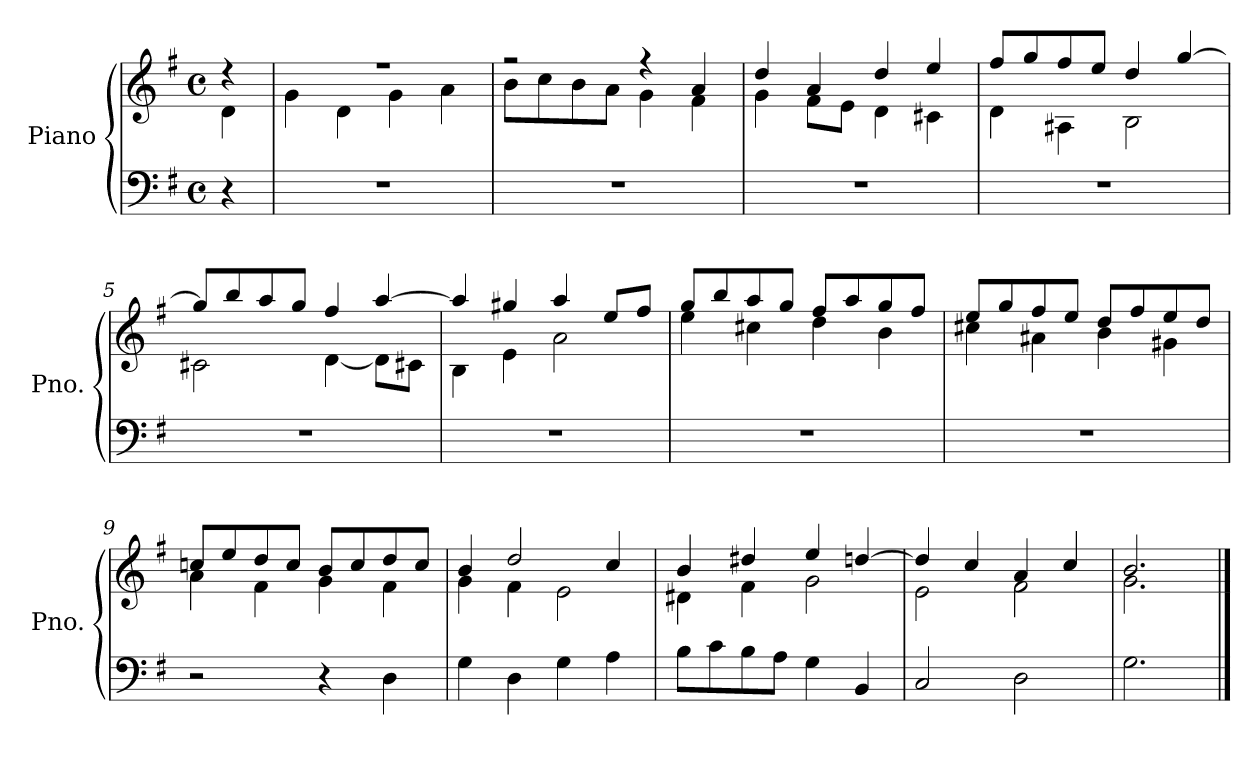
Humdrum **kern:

**kern	**kern
*part1	*part1
*staff2	*staff1
*I"Piano	*
*I'Pno.	*
*clefF4	*clefG2
*k[f#]	*k[f#]
*M4/4	*M4/4
*met(c)	*met(c)
*MM100	*MM100
=	=
*	*^
4r	4r	4d\
=1	=1	=1
1r	1r	4g\
.	.	4d\
.	.	4g\
.	.	4a\
=2	=2	=2
1r	2r	8b\L
.	.	8cc\
.	.	8b\
.	.	8a\J
.	4r	4g\
.	4a/	4f#\
=3	=3	=3
1r	4dd/	4g\
.	4a/	8f#\L
.	.	8e\J
.	4dd/	4d\
.	4ee/	4c#X\
=4	=4	=4
1r	8ff#/L	4d\
.	8gg/	.
.	8ff#/	4A#X\
.	8ee/J	.
.	4dd/	2B\
.	[4gg/	.
=5	=5	=5
1r	8gg/L]	2c#X\
.	8bb/	.
.	8aa/	.
.	8gg/J	.
.	4ff#/	[4d\
.	[4aa/	8d\L]
.	.	8c#X\J
=6	=6	=6
1r	4aa/]	4B\
.	4gg#X/	4e\
.	4aa/	2a\
.	8ee/L	.
.	8ff#/J	.
!!LO:LB:g=z	!!
=7	=7	=7
1r	8gg/L	4ee\
.	8bb/	.
.	8aa/	4cc#X\
.	8gg/J	.
.	8ff#/L	4dd\
.	8aa/	.
.	8gg/	4b\
.	8ff#/J	.
=8	=8	=8
1r	8ee/L	4cc#X\
.	8gg/	.
.	8ff#/	4a#X\
.	8ee/J	.
.	8dd/L	4b\
.	8ff#/	.
.	8ee/	4g#X\
.	8dd/J	.
=9	=9	=9
2r	8ccn/L	4a\
.	8ee/	.
.	8dd/	4f#\
.	8cc/J	.
4r	8b/L	4g\
.	8cc/	.
4D\	8dd/	4f#\
.	8cc/J	.
=10	=10	=10
4G\	4b/	4g\
4D\	2dd/	4f#\
4G\	.	2e\
4A\	4cc/	.
=11	=11	=11
8B\L	4b/	4d#X\
8c\	.	.
8B\	4dd#X/	4f#\
8A\J	.	.
4G\	4ee/	2g\
4BB/	[4ddn/	.
=12	=12	=12
2C/	4dd/]	2e\
.	4cc/	.
2D\	4a/	2f#\
.	4cc/	.
!!LO:LB:g=z	!!
=13	=13	=13
2.G\	2.b/	2.g\
*	*v	*v
==	==
*-	*-
